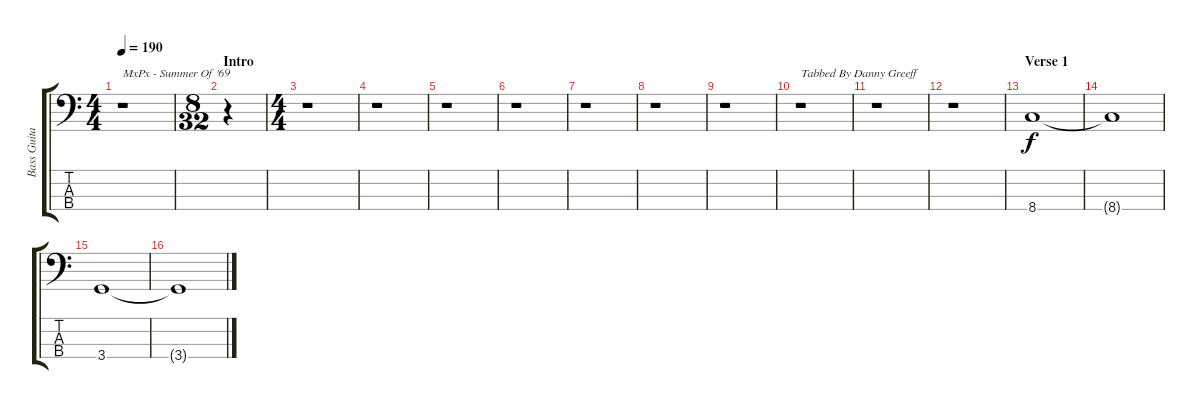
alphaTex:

\track ("Bass Guitar" "Bass Guita") {instrument electricbasspick}
\staff {score tabs}
\tuning (G2 D2 A1 E1) {hide}
\ts (4 4)
\tempo 190
\clef f4
\ks c
r.1{txt "MxPx - Summer Of '69" dy f instrument electricbasspick} |
\ts (8 32)
\section ("" "Intro")
r.4 |
\ts (4 4)
r.1 |
r.1 |
r.1 |
r.1 |
r.1 |
r.1 |
r.1 |
r.1{txt "Tabbed By Danny Greeff"} |
r.1 |
r.1 |
\section ("" "Verse 1")
8.4.1 |
8.4{t}.1 |
3.4.1 |
3.4{t}.1
